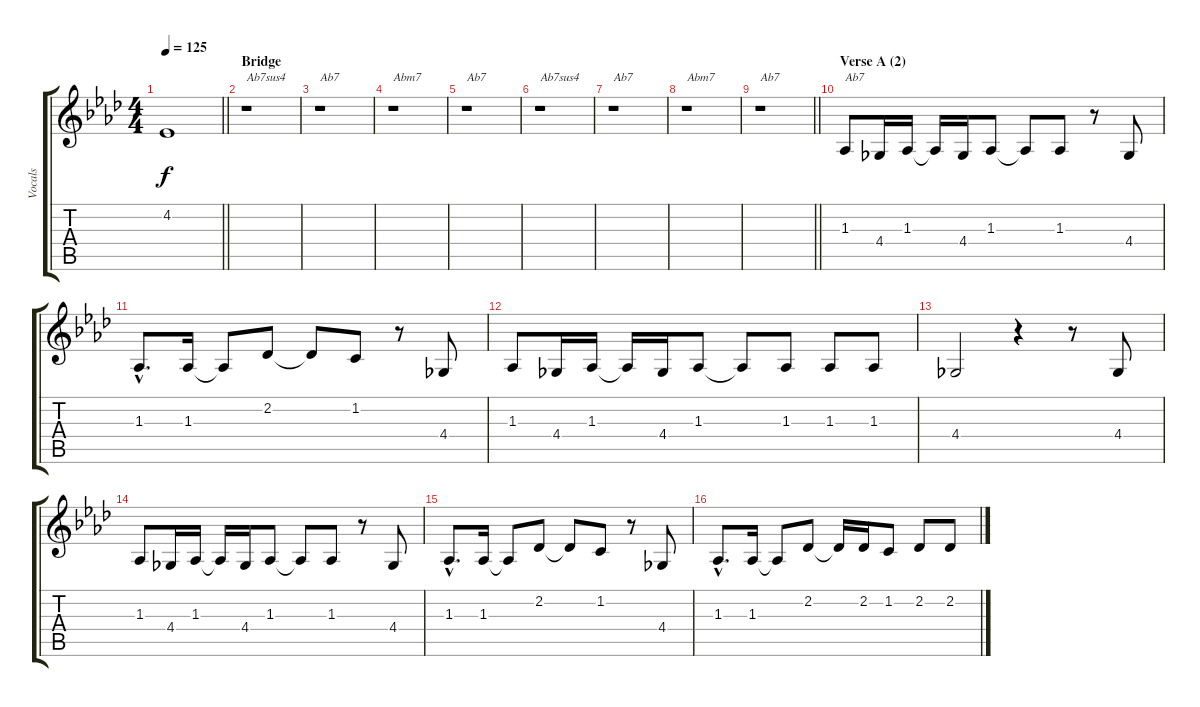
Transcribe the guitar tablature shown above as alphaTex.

\track ("Vocals" "Vocals") {instrument sopranosax}
\staff {score tabs}
\tuning (E4 B3 G3 D3 A2 E2) {hide}
\ts (4 4)
\tempo 125
\clef g2
\barLineRight lightlight
\ks ab
4.2.1{dy f} |
\section ("" "Bridge")
r.1{txt "Ab7sus4"} |
r.1{txt "Ab7"} |
r.1{txt "Abm7"} |
r.1{txt "Ab7"} |
r.1{txt "Ab7sus4"} |
r.1{txt "Ab7"} |
r.1{txt "Abm7"} |
\barLineRight lightlight
r.1{txt "Ab7"} |
\section ("" "Verse A (2)")
1.3.8{txt "Ab7"} 4.4.16 1.3.16 1.3{t}.16 4.4.16 1.3.8 1.3{t}.8 1.3.8 r.8 4.4.8 |
1.3{hac}.8{d} 1.3.16 1.3{t}.8 2.2.8 2.2{t}.8 1.2.8 r.8 4.4.8 |
1.3.8 4.4.16 1.3.16 1.3{t}.16 4.4.16 1.3.8 1.3{t}.8 1.3.8 1.3.8 1.3.8 |
4.4.2 r.4 r.8 4.4.8 |
1.3.8 4.4.16 1.3.16 1.3{t}.16 4.4.16 1.3.8 1.3{t}.8 1.3.8 r.8 4.4.8 |
1.3{hac}.8{d} 1.3.16 1.3{t}.8 2.2.8 2.2{t}.8 1.2.8 r.8 4.4.8 |
1.3{hac}.8{d} 1.3.16 1.3{t}.8 2.2.8 2.2{t}.16 2.2.16 1.2.8 2.2.8 2.2.8
